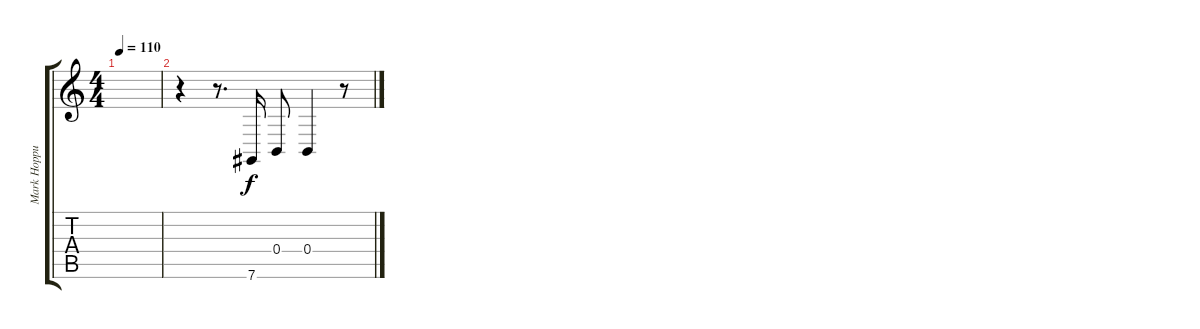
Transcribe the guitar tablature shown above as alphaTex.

\track ("Mark Hoppus Lead Voice" "Mark Hoppu") {instrument bassoon}
\staff {score tabs}
\tuning (Db4 Ab3 E3 B2 Gb2 Db2) {hide}
\ts (4 4)
\tempo 110
\clef g2
\ks c
|
r.4 r.8{d} 7.6.16 0.4.8 0.4.4 r.8
